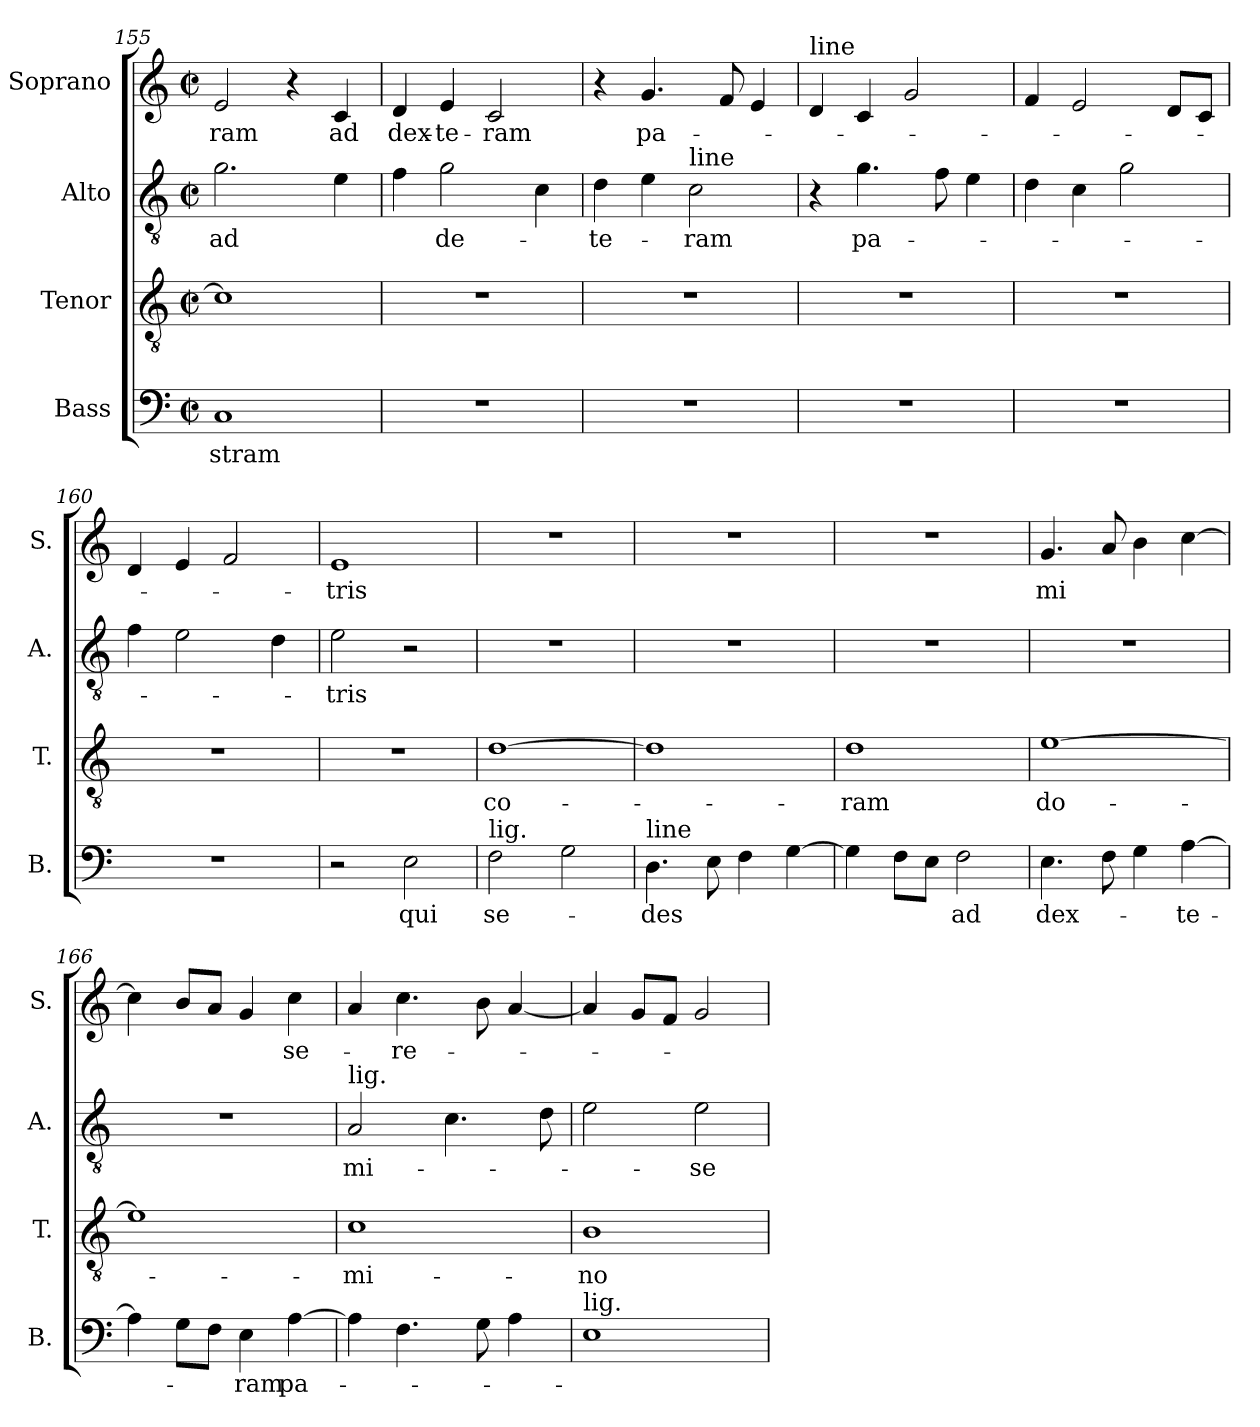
**kern	**text	**kern	**text	**kern	**text	**kern	**text
*part4	*part4	*part3	*part3	*part2	*part2	*part1	*part1
*staff4	*staff4	*staff3	*staff3	*staff2	*staff2	*staff1	*staff1
*I"Bass	*	*I"Tenor	*	*I"Alto	*	*I"Soprano	*
*I'B.	*	*I'T.	*	*I'A.	*	*I'S.	*
!!LO:LB:g=z
*clefF4	*	*clefGv2	*	*clefGv2	*	*clefG2	*
*k[]	*	*k[]	*	*k[]	*	*k[]	*
*M2/2	*	*M2/2	*	*M2/2	*	*M2/2	*
*met(c|)	*	*met(c|)	*	*met(c|)	*	*met(c|)	*
=155	=155	=155	=155	=155	=155	=155	=155
!	!LO:LY:b	!	!	!	!LO:LY:b	!	!LO:LY:b
1C	-stram	1c]	.	2.g\	ad	2e/	-ram
.	.	.	.	.	.	4r	.
!	!	!	!	!	!	!	!LO:LY:b
.	.	.	.	4e\	.	4c/	ad
=156	=156	=156	=156	=156	=156	=156	=156
!	!	!	!	!	!	!	!LO:LY:b
1r	.	1r	.	4f\	.	4d/	dex-
!	!	!	!	!	!LO:LY:b	!	!LO:LY:b
.	.	.	.	2g\	de-	4e/	-te-
!	!	!	!	!	!	!	!LO:LY:b
.	.	.	.	.	.	2c/	-ram
.	.	.	.	4c\	.	.	.
=157	=157	=157	=157	=157	=157	=157	=157
!	!	!	!	!	!LO:LY:b	!	!
1r	.	1r	.	4d\	-te-	4r	.
!	!	!	!	!	!	!	!LO:LY:b
.	.	.	.	4e\	.	4.g/	pa-
!	!	!	!	!LO:TX:a:t=line	!	!	!
!	!	!	!	!	!LO:LY:b	!	!
.	.	.	.	2c\	-ram	.	.
.	.	.	.	.	.	8f/	.
.	.	.	.	.	.	4e/	.
=158	=158	=158	=158	=158	=158	=158	=158
!	!	!	!	!	!	!LO:TX:a:t=line	!
1r	.	1r	.	4r	.	4d/	.
!	!	!	!	!	!LO:LY:b	!	!
.	.	.	.	4.g\	pa-	4c/	.
.	.	.	.	.	.	2g/	.
.	.	.	.	8f\	.	.	.
.	.	.	.	4e\	.	.	.
=159	=159	=159	=159	=159	=159	=159	=159
1r	.	1r	.	4d\	.	4f/	.
.	.	.	.	4c\	.	2e/	.
.	.	.	.	2g\	.	.	.
.	.	.	.	.	.	8d/L	.
.	.	.	.	.	.	8c/J	.
=160	=160	=160	=160	=160	=160	=160	=160
1r	.	1r	.	4f\	.	4d/	.
.	.	.	.	2e\	.	4e/	.
.	.	.	.	.	.	2f/	.
.	.	.	.	4d\	.	.	.
=161	=161	=161	=161	=161	=161	=161	=161
!	!	!	!	!	!LO:LY:b	!	!LO:LY:b
2r	.	1r	.	2e\	-tris	1e	-tris
!	!LO:LY:b	!	!	!	!	!	!
2E\	qui	.	.	2r	.	.	.
=162	=162	=162	=162	=162	=162	=162	=162
!LO:TX:a:t=lig.	!	!	!	!	!	!	!
!	!LO:LY:b	!	!LO:LY:b	!	!	!	!
2F\	se-	[1d	co-	1r	.	1r	.
2G\	.	.	.	.	.	.	.
=163	=163	=163	=163	=163	=163	=163	=163
!LO:TX:a:t=line	!	!	!	!	!	!	!
!	!LO:LY:b	!	!	!	!	!	!
4.D\	-des	1d]	.	1r	.	1r	.
8E\	.	.	.	.	.	.	.
4F\	.	.	.	.	.	.	.
[4G\	.	.	.	.	.	.	.
!!LO:PB:g=z
=164	=164	=164	=164	=164	=164	=164	=164
!	!	!	!LO:LY:b	!	!	!	!
4G\]	.	1d	-ram	1r	.	1r	.
8F\L	.	.	.	.	.	.	.
8E\J	.	.	.	.	.	.	.
!	!LO:LY:b	!	!	!	!	!	!
2F\	ad	.	.	.	.	.	.
=165	=165	=165	=165	=165	=165	=165	=165
!	!LO:LY:b	!	!LO:LY:b	!	!	!	!LO:LY:b
4.E\	dex-	[1e	do-	1r	.	4.g/	mi
8F\	.	.	.	.	.	8a/	.
4G\	.	.	.	.	.	4b\	.
!	!LO:LY:b	!	!	!	!	!	!
[4A\	-te-	.	.	.	.	[4cc\	.
=166	=166	=166	=166	=166	=166	=166	=166
4A\]	.	1e]	.	1r	.	4cc\]	.
8G\L	.	.	.	.	.	8b/L	.
8F\J	.	.	.	.	.	8a/J	.
!	!LO:LY:b	!	!	!	!	!	!
4E\	-ram	.	.	.	.	4g/	.
!	!LO:LY:b	!	!	!	!	!	!LO:LY:b
[4A\	pa-	.	.	.	.	4cc\	se-
=167	=167	=167	=167	=167	=167	=167	=167
!	!	!	!	!LO:TX:a:t=lig.	!	!	!
!	!	!	!LO:LY:b	!	!LO:LY:b	!	!
4A\]	.	1c	-mi-	2A/	mi-	4a/	.
!	!	!	!	!	!	!	!LO:LY:b
4.F\	.	.	.	.	.	4.cc\	-re-
.	.	.	.	4.c\	.	.	.
8G\	.	.	.	.	.	8b\	.
4A\	.	.	.	.	.	[4a/	.
.	.	.	.	8d\	.	.	.
=168	=168	=168	=168	=168	=168	=168	=168
!LO:TX:a:t=lig.	!	!	!	!	!	!	!
!	!	!	!LO:LY:b	!	!	!	!
1E	.	1B	-no	2e\	.	4a/]	.
.	.	.	.	.	.	8g/L	.
.	.	.	.	.	.	8f/J	.
!	!	!	!	!	!LO:LY:b	!	!
.	.	.	.	2e\	-se-	2g/	.
=	=	=	=	=	=	=	=
*-	*-	*-	*-	*-	*-	*-	*-
